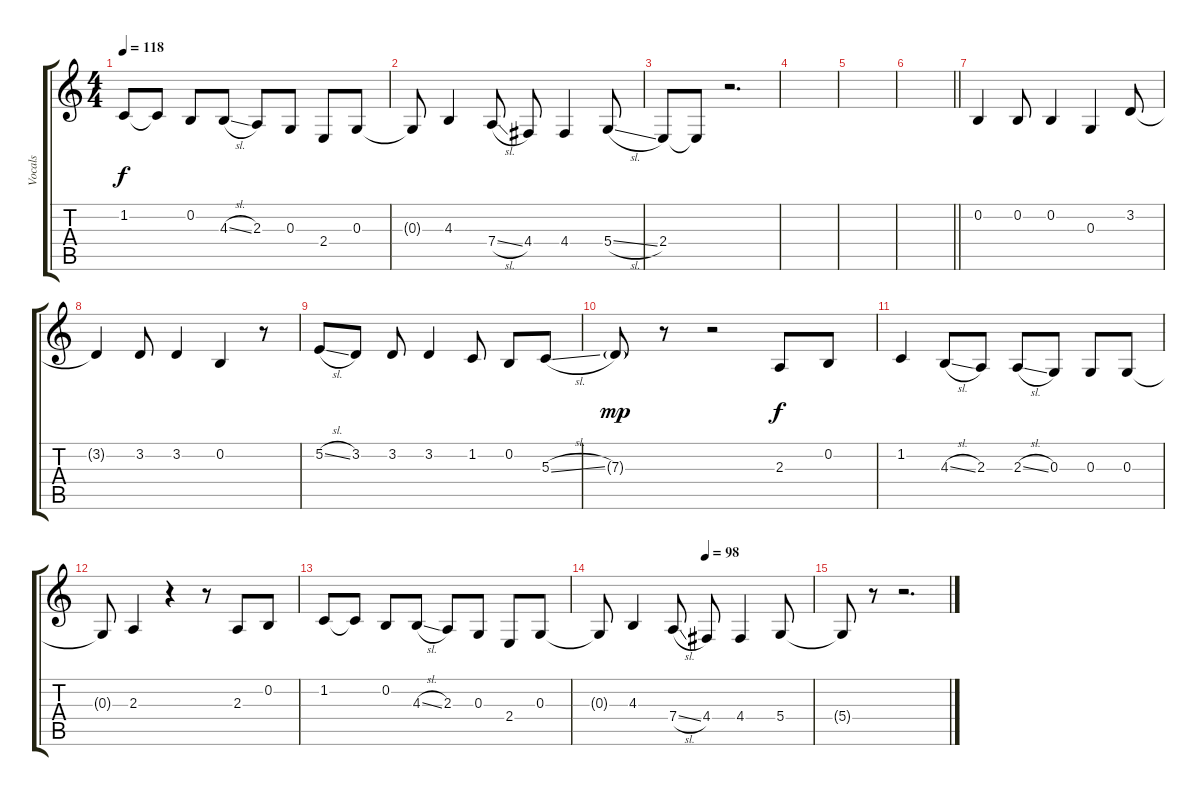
\track ("Vocals" "Vocals") {instrument baritonesax}
\staff {score tabs}
\tuning (E4 B3 G3 D3 A2 E2) {hide}
\ts (4 4)
\tempo 118
\clef g2
\ks c
1.2.8{dy f} 1.2{t}.8 0.2.8 4.3{sl}.8 2.3.8 0.3.8 2.4.8 0.3.8 |
0.3{t}.8 4.3.4 7.4{sl}.8 4.4.8 4.4.4 5.4{sl}.8 |
2.4.8 2.4{t}.8 r.2{d} |
|
|
\barLineRight lightlight
|
0.2.4 0.2.8 0.2.4 0.3.4 3.2.8 |
3.2{t}.4 3.2.8 3.2.4 0.2.4 r.8 |
5.2{sl}.8 3.2.8 3.2.8 3.2.4 1.2.8 0.2.8 5.3{sl}.8 |
7.3{g}.8{dy mp} r.8 r.2 2.3.8{dy f} 0.2.8 |
1.2.4 4.3{sl}.8 2.3.8 2.3{sl}.8 0.3.8 0.3.8 0.3.8 |
0.3{t}.8 2.3.4 r.4 r.8 2.3.8 0.2.8 |
1.2.8 1.2{t}.8 0.2.8 4.3{sl}.8 2.3.8 0.3.8 2.4.8 0.3.8 |
\tempo (98 0.5)
0.3{t}.8 4.3.4 7.4{sl}.8 4.4.8 4.4.4 5.4.8{volume 7} |
5.4{t}.8 r.8 r.2{d}
